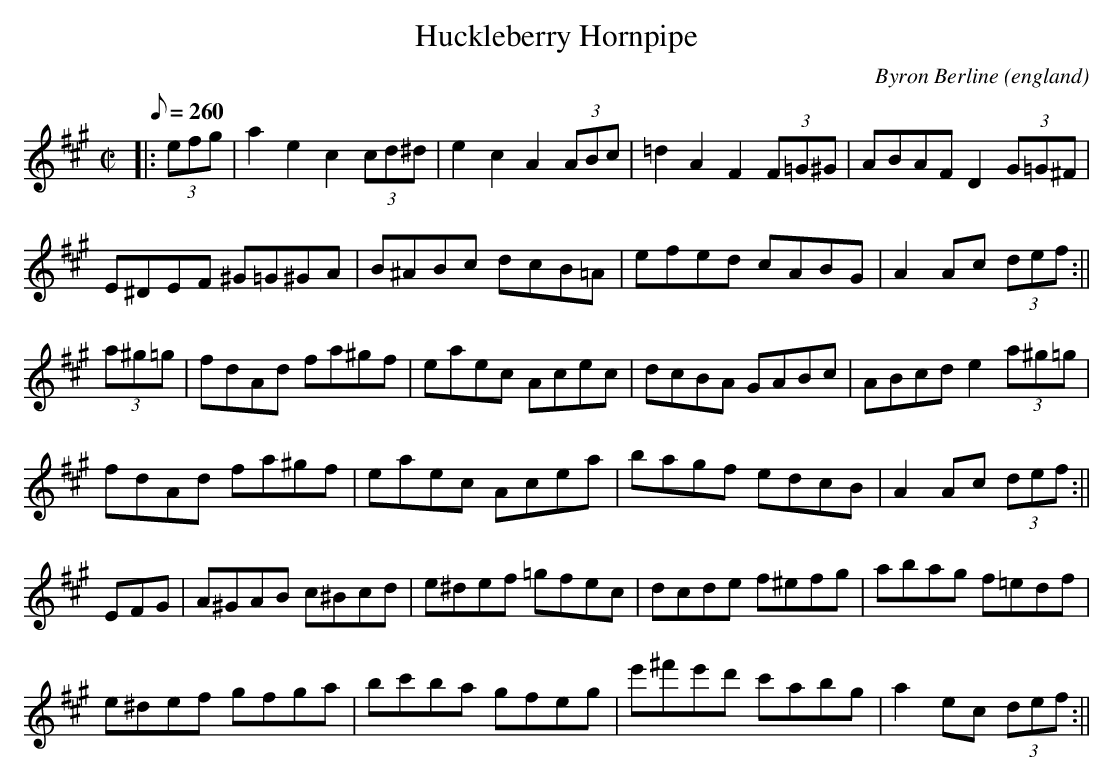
X:1
T:Huckleberry Hornpipe
O:england
M:C|
L:1/8
Q:260
C:Byron Berline
K:A
|:(3efg|a2 e2 c2 (3cd^d|e2 c2 A2 (3ABc|=d2 A2 F2 (3F=G^G|ABAF D2(3G=G^F|
E^DEF ^G=G^GA|B^ABc dcB=A| efed cABG|A2 Ac (3def:||
(3a^g=g|fdAd fa^gf|eaec Acec|dcBA GABc|ABcd e2(3a^g=g|
fdAd fa^gf|eaec Acea|bagf edcB|A2 Ac (3def:||
3EFG|A^GAB c^Bcd|e^def  =gfec|dcde f^efg|abag f=edf|
e^def gfga|bc'ba gfeg|e'^f'e'd' c'abg|a2 ec (3def:||
